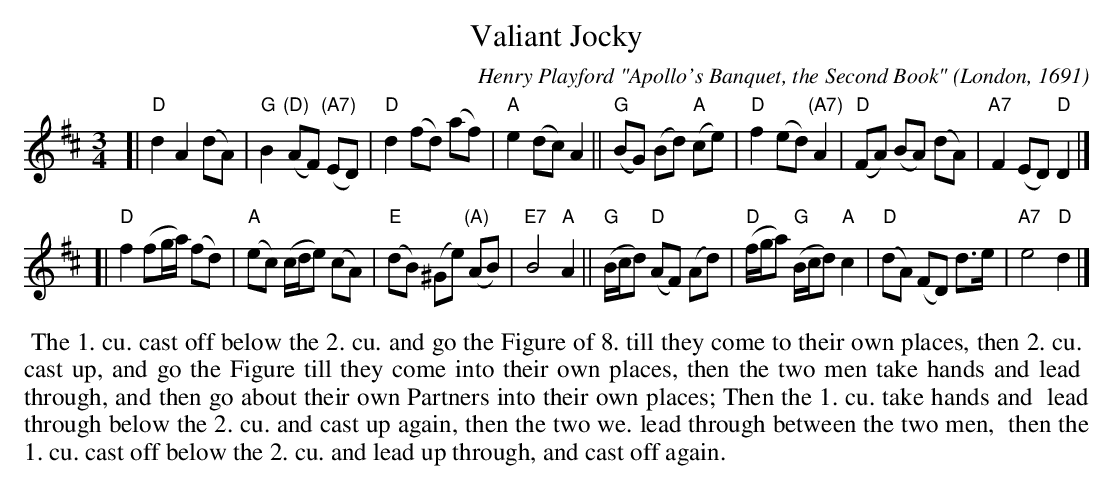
X:1
T: Valiant Jocky
O: Henry Playford "Apollo's Banquet, the Second Book" (London, 1691)
M: 3/4
L: 1/8
K: D
[|\
"D"d2 A2 (dA) | "G"B2 "(D)"(AF) "(A7)"(ED) | "D"d2 (fd) (af) | "A"e2(dc) A2 ||\
"G"(BG) (Bd) "A"(ce) | "D"f2 (ed) "(A7)"A2 | "D"(FA) (BA) (dA) | "A7"F2 (ED) "D"D2 |]
[|\
"D"f2 (fg/a/) (fd) | "A"(ec) (c/d/e) (cA) | "E"(dB) (^Ge) "(A)"(AB) | "E7"B4 "A"A2 ||\
"G"(B/c/d) "D"(AF) (Ad) | "D"(f/g/a) "G"(B/c/d) "A"c2 | "D"(dA) (FD) d>e | "A7"e4 "D"d2 |]
